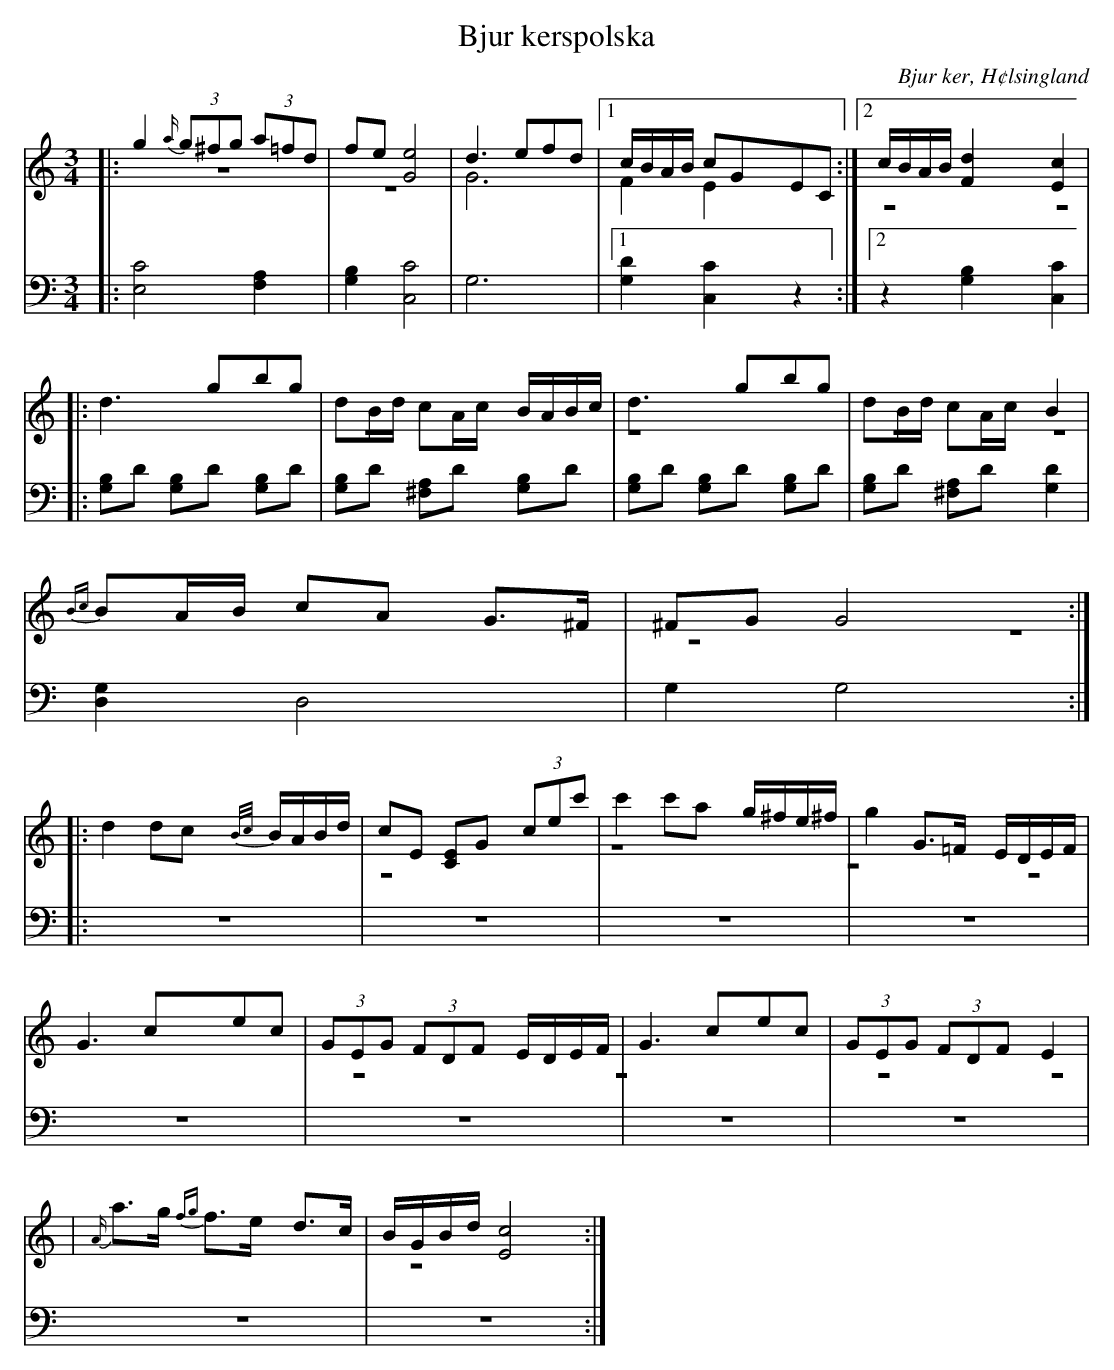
X:1
T: Bjur kerspolska
O: Bjur ker, H¢lsingland
M: 3/4
L: 1/8
K: C
V:1
V:2 merge
V:3
V:4 merge
V: 1
|:g2 {a/} (3g^fg (3a=fd|fe [G4e4]|d3 efd|1c/B/A/B/ cGEC:|2 c/B/A/B/ [F2d2][E2c2]|
|:d3 gbg| dB/d/ cA/c/ B/A/B/c/| d3 gbg| dB/d/ cA/c/ B2|
{Bc}BA/B/ cA G>^F| ^FG G4 :|
|:d2 dc {B/c/}B/A/B/d/|cE [CE]G (3cec'|c'2 c'a g/^f/e/^f/|g2 G>=F E/D/E/F/|
G3 cec|(3GEG (3FDF E/D/E/F/|G3 cec|(3GEG (3FDF E2|
|{A/}a>g {fg}f>e d>c|B/G/B/d/ [E4c4]:|
V:2
|:z6|z6|G6|1F2 E2:|2 z6|
|:z6|z6|z6| z6|
z6|z6:|
|:z6|z6|z6| z6|z6|
|:z6|z6|z6| z6|z6:|
V:3 clef=bass
|:[E,4C4] [F,2A,2]|[G,2B,2] [C,4C4]|G,6|1[G,2D2][C,2C2] z2:|2 z2 [G,2B,2][C,2C2]|
|:[G,B,]D [G,B,]D [G,B,]D|[G,B,]D [^F,A,]D [G,B,]D|[G,B,]D [G,B,]D [G,B,]D|[G,B,]D [^F,A,]D [G,2D2]|
[D,2G,2] D,4|G,2 G,4:|
|:z6|z6|z6| z6|z6|
z6|z6|z6| z6|z6:|
